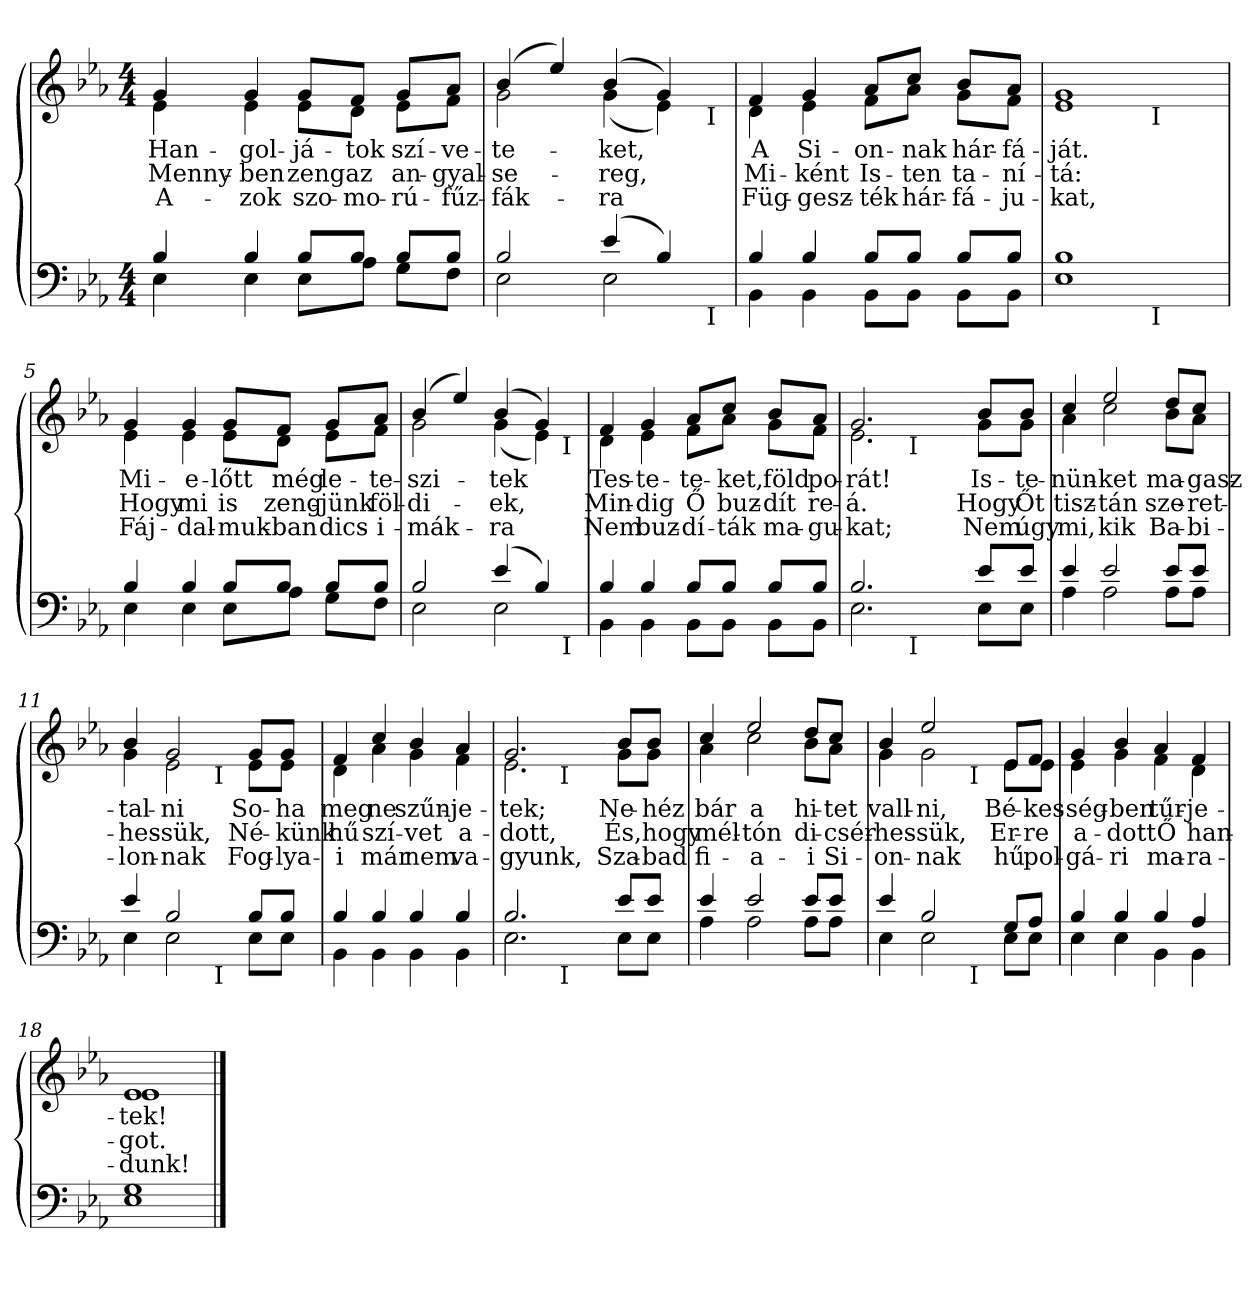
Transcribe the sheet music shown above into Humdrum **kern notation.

**kern	**kern	**text	**text	**text
*part2	*part1	*part1	*part1	*part1
*staff2	*staff1	*staff1	*staff1	*staff1
*clefF4	*clefG2	*	*	*
*k[b-e-a-]	*k[b-e-a-]	*	*	*
*c:	*c:	*	*	*
*M4/4	*M4/4	*	*	*
=1	=1	=1	=1	=1
*^	*	*	*	*
!	!	!LO:TX:a:B:t=Con moto	!	!	!
!	!	!	!LO:LY:b	!LO:LY:b	!LO:LY:b
*	*	*^	*	*	*
4B-/	4E-\	4g/	4e-\	Han-	Menny-	A-
!	!	!	!	!LO:LY:b	!LO:LY:b	!LO:LY:b
4B-/	4E-\	4g/	4e-\	-gol-	-ben	-zok
!	!	!	!	!LO:LY:b	!LO:LY:b	!LO:LY:b
8B-/L	8E-\L	8g/L	8e-\L	-já-	zeng	szo-
!	!	!	!	!LO:LY:b	!LO:LY:b	!LO:LY:b
8B-/J	8A-\J	8f/J	8d\J	-tok	az	-mo-
!	!	!	!	!LO:LY:b	!LO:LY:b	!LO:LY:b
8B-/L	8G\L	8g/L	8e-\L	szí-	an-	-rú-
!	!	!	!	!LO:LY:b	!LO:LY:b	!LO:LY:b
8B-/J	8F\J	8a-/J	8f\J	-ve-	-gyal-	-fűz-
=2	=2	=2	=2	=2	=2	=2
!	!	!	!	!LO:LY:b	!LO:LY:b	!LO:LY:b
*	*^	*	*^	*	*	*
2B-/	2E-\	2ryy	(>4b-/	2g\	2ryy	-te-	-se-	-fák-
.	.	.	4ee-/)	.	.	.	.	.
!	!	!	!	!	!	!LO:LY:b	!LO:LY:b	!LO:LY:b
(>4e-/	2E-\	4ryy	(>4b-/	(<4g\	4ryy	-ket,	-reg,	-ra
4B-/)	.	8ryy	4g/)	4e-\)	8ryy	.	.	.
.	.	32ryy	.	.	32ryy	.	.	.
!	!	!	!	!	!LO:TX:b:t=I	!	!	!
!	!	!LO:TX:b:t=I	!	!	!	!	!	!
.	.	16.ryy	.	.	16.ryy	.	.	.
=3	=3	=3	=3	=3	=3	=3	=3	=3
!	!	!	!	!	!	!LO:LY:b	!LO:LY:b	!LO:LY:b
*	*v	*v	*	*	*	*	*	*
*	*	*	*v	*v	*	*	*
4B-/	4BB-\	4f/	4d\	A	Mi-	Füg-
!	!	!	!	!LO:LY:b	!LO:LY:b	!LO:LY:b
4B-/	4BB-\	4g/	4e-\	Si-	-ként	-gesz-
!	!	!	!	!LO:LY:b	!LO:LY:b	!LO:LY:b
8B-/L	8BB-\L	8a-/L	8f\L	-on-	Is-	-ték
!	!	!	!	!LO:LY:b	!LO:LY:b	!LO:LY:b
8B-/J	8BB-\J	8cc/J	8a-\J	-nak	-ten	hár-
!	!	!	!	!LO:LY:b	!LO:LY:b	!LO:LY:b
8B-/L	8BB-\L	8b-/L	8g\L	hár-	ta-	-fá-
!	!	!	!	!LO:LY:b	!LO:LY:b	!LO:LY:b
8B-/J	8BB-\J	8a-/J	8f\J	-fá-	-ní-	-ju-
=4	=4	=4	=4	=4	=4	=4
!	!	!	!	!LO:LY:b	!LO:LY:b	!LO:LY:b
*	*^	*	*^	*	*	*
1B-	1E-	2ryy	1g	1e-	2ryy	-ját.	-tá:	-kat,
.	.	32ryy	.	.	32ryy	.	.	.
!	!	!	!	!	!LO:TX:b:t=I	!	!	!
!	!	!LO:TX:b:t=I	!	!	!	!	!	!
.	.	4...ryy	.	.	4...ryy	.	.	.
!!LO:LB:g=z
=5	=5	=5	=5	=5	=5	=5	=5	=5
!	!	!	!	!	!	!LO:LY:b	!LO:LY:b	!LO:LY:b
*	*v	*v	*	*	*	*	*	*
*	*	*	*v	*v	*	*	*
4B-/	4E-\	4g/	4e-\	Mi-	Hogy	Fáj-
!	!	!	!	!LO:LY:b	!LO:LY:b	!LO:LY:b
4B-/	4E-\	4g/	4e-\	-e-	mi	-dal-
!	!	!	!	!LO:LY:b	!LO:LY:b	!LO:LY:b
8B-/L	8E-\L	8g/L	8e-\L	-lőtt	is	-muk-
!	!	!	!	!LO:LY:b	!LO:LY:b	!LO:LY:b
8B-/J	8A-\J	8f/J	8d\J	még	zeng-	-ban
!	!	!	!	!LO:LY:b	!LO:LY:b	!LO:LY:b
8B-/L	8G\L	8g/L	8e-\L	le-	-jünk	dics-
!	!	!	!	!LO:LY:b	!LO:LY:b	!LO:LY:b
8B-/J	8F\J	8a-/J	8f\J	-te-	föl-	-i-
=6	=6	=6	=6	=6	=6	=6
!	!	!	!	!LO:LY:b	!LO:LY:b	!LO:LY:b
*	*^	*	*^	*	*	*
2B-/	2E-\	2..ryy	(>4b-/	2g\	2..ryy	-szi-	-di-	-mák-
.	.	.	4ee-/)	.	.	.	.	.
!	!	!	!	!	!	!LO:LY:b	!LO:LY:b	!LO:LY:b
(>4e-/	2E-\	.	(>4b-/	(<4g\	.	-tek	-ek,	-ra
4B-/)	.	.	4g/)	4e-\)	.	.	.	.
!	!	!	!	!	!LO:TX:b:t=I	!	!	!
!	!	!LO:TX:b:t=I	!	!	!	!	!	!
.	.	8ryy	.	.	8ryy	.	.	.
=7	=7	=7	=7	=7	=7	=7	=7	=7
!	!	!	!	!	!	!LO:LY:b	!LO:LY:b	!LO:LY:b
*	*v	*v	*	*	*	*	*	*
*	*	*	*v	*v	*	*	*
4B-/	4BB-\	4f/	4d\	Tes-	Min-	Nem
!	!	!	!	!LO:LY:b	!LO:LY:b	!LO:LY:b
4B-/	4BB-\	4g/	4e-\	-te-	-dig	buz-
!	!	!	!	!LO:LY:b	!LO:LY:b	!LO:LY:b
8B-/L	8BB-\L	8a-/L	8f\L	-te-	Ő	-dí-
!	!	!	!	!LO:LY:b	!LO:LY:b	!LO:LY:b
8B-/J	8BB-\J	8cc/J	8a-\J	-ket,	buz-	-ták
!	!	!	!	!LO:LY:b	!LO:LY:b	!LO:LY:b
8B-/L	8BB-\L	8b-/L	8g\L	föld	-dít	ma-
!	!	!	!	!LO:LY:b	!LO:LY:b	!LO:LY:b
8B-/J	8BB-\J	8a-/J	8f\J	po-	re-	-gu-
=8	=8	=8	=8	=8	=8	=8
!	!	!	!	!LO:LY:b	!LO:LY:b	!LO:LY:b
*	*^	*	*^	*	*	*
2.B-/	2.E-\	4..ryy	2.g/	2.e-\	4..ryy	-rát!	-á.	-kat;
!	!	!	!	!	!LO:TX:b:t=I	!	!	!
!	!	!LO:TX:b:t=I	!	!	!	!	!	!
.	.	4ryy	.	.	4ryy	.	.	.
.	.	16ryy	.	.	16ryy	.	.	.
!!LO:LB:g=z
=9-	=9-	=9-	=9-	=9-	=9-	=9-	=9-	=9-
!	!	!	!	!	!	!LO:LY:b	!LO:LY:b	!LO:LY:b
*	*v	*v	*	*	*	*	*	*
*	*	*	*v	*v	*	*	*
8e-/L	8E-\L	8b-/L	8g\L	Is-	Hogy	Nem
!	!	!	!	!LO:LY:b	!LO:LY:b	!LO:LY:b
8e-/J	8E-\J	8b-/J	8g\J	-te-	Őt	úgy
=10	=10	=10	=10	=10	=10	=10
!	!	!	!	!LO:LY:b	!LO:LY:b	!LO:LY:b
4e-/	4A-\	4cc/	4a-\	-nün-	tisz-	mi,
!	!	!	!	!LO:LY:b	!LO:LY:b	!LO:LY:b
2e-/	2A-\	2ee-/	2cc\	-ket	-tán	kik
!	!	!	!	!LO:LY:b	!LO:LY:b	!LO:LY:b
8e-/L	8A-\L	8dd/L	8b-\L	ma-	sze-	Ba-
!	!	!	!	!LO:LY:b	!LO:LY:b	!LO:LY:b
8e-/J	8A-\J	8cc/J	8a-\J	-gasz-	-ret-	-bi-
=11	=11	=11	=11	=11	=11	=11
!	!	!	!	!LO:LY:b	!LO:LY:b	!LO:LY:b
*	*^	*	*^	*	*	*
4e-/	4E-\	2ryy	4b-/	4g\	2ryy	-tal-	-hes-	-lon-
!	!	!	!	!	!	!LO:LY:b	!LO:LY:b	!LO:LY:b
2B-/	2E-\	.	2g/	2e-\	.	-ni	-sük,	-nak
.	.	32ryy	.	.	32ryy	.	.	.
!	!	!	!	!	!LO:TX:b:t=I	!	!	!
!	!	!LO:TX:b:t=I	!	!	!	!	!	!
.	.	4...ryy	.	.	4...ryy	.	.	.
!	!	!	!	!	!	!LO:LY:b	!LO:LY:b	!LO:LY:b
8B-/L	8E-\L	.	8g/L	8e-\L	.	So-	Né-	Fog-
!	!	!	!	!	!	!LO:LY:b	!LO:LY:b	!LO:LY:b
8B-/J	8E-\J	.	8g/J	8e-\J	.	-ha	-künk	-lya-
=12	=12	=12	=12	=12	=12	=12	=12	=12
!	!	!	!	!	!	!LO:LY:b	!LO:LY:b	!LO:LY:b
*	*v	*v	*	*	*	*	*	*
*	*	*	*v	*v	*	*	*
4B-/	4BB-\	4f/	4d\	meg	hű	-i
!	!	!	!	!LO:LY:b	!LO:LY:b	!LO:LY:b
4B-/	4BB-\	4cc/	4a-\	ne	szí-	már
!	!	!	!	!LO:LY:b	!LO:LY:b	!LO:LY:b
4B-/	4BB-\	4b-/	4g\	szűn-	-vet	nem
!	!	!	!	!LO:LY:b	!LO:LY:b	!LO:LY:b
4B-/	4BB-\	4a-/	4f\	-je-	a-	va-
=13	=13	=13	=13	=13	=13	=13
!	!	!	!	!LO:LY:b	!LO:LY:b	!LO:LY:b
*	*^	*	*^	*	*	*
2.B-/	2.E-\	4...ryy	2.g/	2.e-\	4...ryy	-tek;	-dott,	-gyunk,
!	!	!	!	!	!LO:TX:b:t=I	!	!	!
!	!	!LO:TX:b:t=I	!	!	!	!	!	!
.	.	4ryy	.	.	4ryy	.	.	.
.	.	32ryy	.	.	32ryy	.	.	.
!!LO:LB:g=z
=14-	=14-	=14-	=14-	=14-	=14-	=14-	=14-	=14-
!	!	!	!	!	!	!LO:LY:b	!LO:LY:b	!LO:LY:b
*	*v	*v	*	*	*	*	*	*
*	*	*	*v	*v	*	*	*
8e-/L	8E-\L	8b-/L	8g\L	Ne-	És,	Sza-
!	!	!	!	!LO:LY:b	!LO:LY:b	!LO:LY:b
8e-/J	8E-\J	8b-/J	8g\J	-héz	hogy	-bad
=15	=15	=15	=15	=15	=15	=15
!	!	!	!	!LO:LY:b	!LO:LY:b	!LO:LY:b
4e-/	4A-\	4cc/	4a-\	bár	mél-	fi-
!	!	!	!	!LO:LY:b	!LO:LY:b	!LO:LY:b
2e-/	2A-\	2ee-/	2cc\	a	-tón	-a-
!	!	!	!	!LO:LY:b	!LO:LY:b	!LO:LY:b
8e-/L	8A-\L	8dd/L	8b-\L	hi-	di-	-i
!	!	!	!	!LO:LY:b	!LO:LY:b	!LO:LY:b
8e-/J	8A-\J	8cc/J	8a-\J	-tet	-csér-	Si-
=16	=16	=16	=16	=16	=16	=16
!	!	!	!	!LO:LY:b	!LO:LY:b	!LO:LY:b
*	*^	*	*^	*	*	*
4e-/	4E-\	2ryy	4b-/	4g\	2ryy	vall-	-hes-	-on-
!	!	!	!	!	!	!LO:LY:b	!LO:LY:b	!LO:LY:b
2B-/	2E-\	.	2ee-/	2g\	.	-ni,	-sük,	-nak
.	.	32ryy	.	.	32ryy	.	.	.
!	!	!	!	!	!LO:TX:b:t=I	!	!	!
!	!	!LO:TX:b:t=I	!	!	!	!	!	!
.	.	4...ryy	.	.	4...ryy	.	.	.
!	!	!	!	!	!	!LO:LY:b	!LO:LY:b	!LO:LY:b
8G/L	8E-\L	.	8e-/L	8e-\L	.	Bé-	Er-	hű
!	!	!	!	!	!	!LO:LY:b	!LO:LY:b	!LO:LY:b
8A-/J	8E-\J	.	8f/J	8e-\J	.	-kes-	-re	pol-
=17	=17	=17	=17	=17	=17	=17	=17	=17
!	!	!	!	!	!	!LO:LY:b	!LO:LY:b	!LO:LY:b
*	*v	*v	*	*	*	*	*	*
*	*	*	*v	*v	*	*	*
4B-/	4E-\	4g/	4e-\	-ség-	a-	-gá-
!	!	!	!	!LO:LY:b	!LO:LY:b	!LO:LY:b
4B-/	4E-\	4b-/	4g\	-ben	-dott	-ri
!	!	!	!	!LO:LY:b	!LO:LY:b	!LO:LY:b
4B-/	4BB-\	4a-/	4f\	tűr-	Ő	ma-
!	!	!	!	!LO:LY:b	!LO:LY:b	!LO:LY:b
4A-/	4BB-\	4f/	4d\	-je-	han-	-ra-
=18	=18	=18	=18	=18	=18	=18
!	!	!	!	!LO:LY:b	!LO:LY:b	!LO:LY:b
1G	1E-	1e-	1e-	-tek!	-got.	-dunk!
*v	*v	*	*	*	*	*
*	*v	*v	*	*	*
==	==	==	==	==
*-	*-	*-	*-	*-
